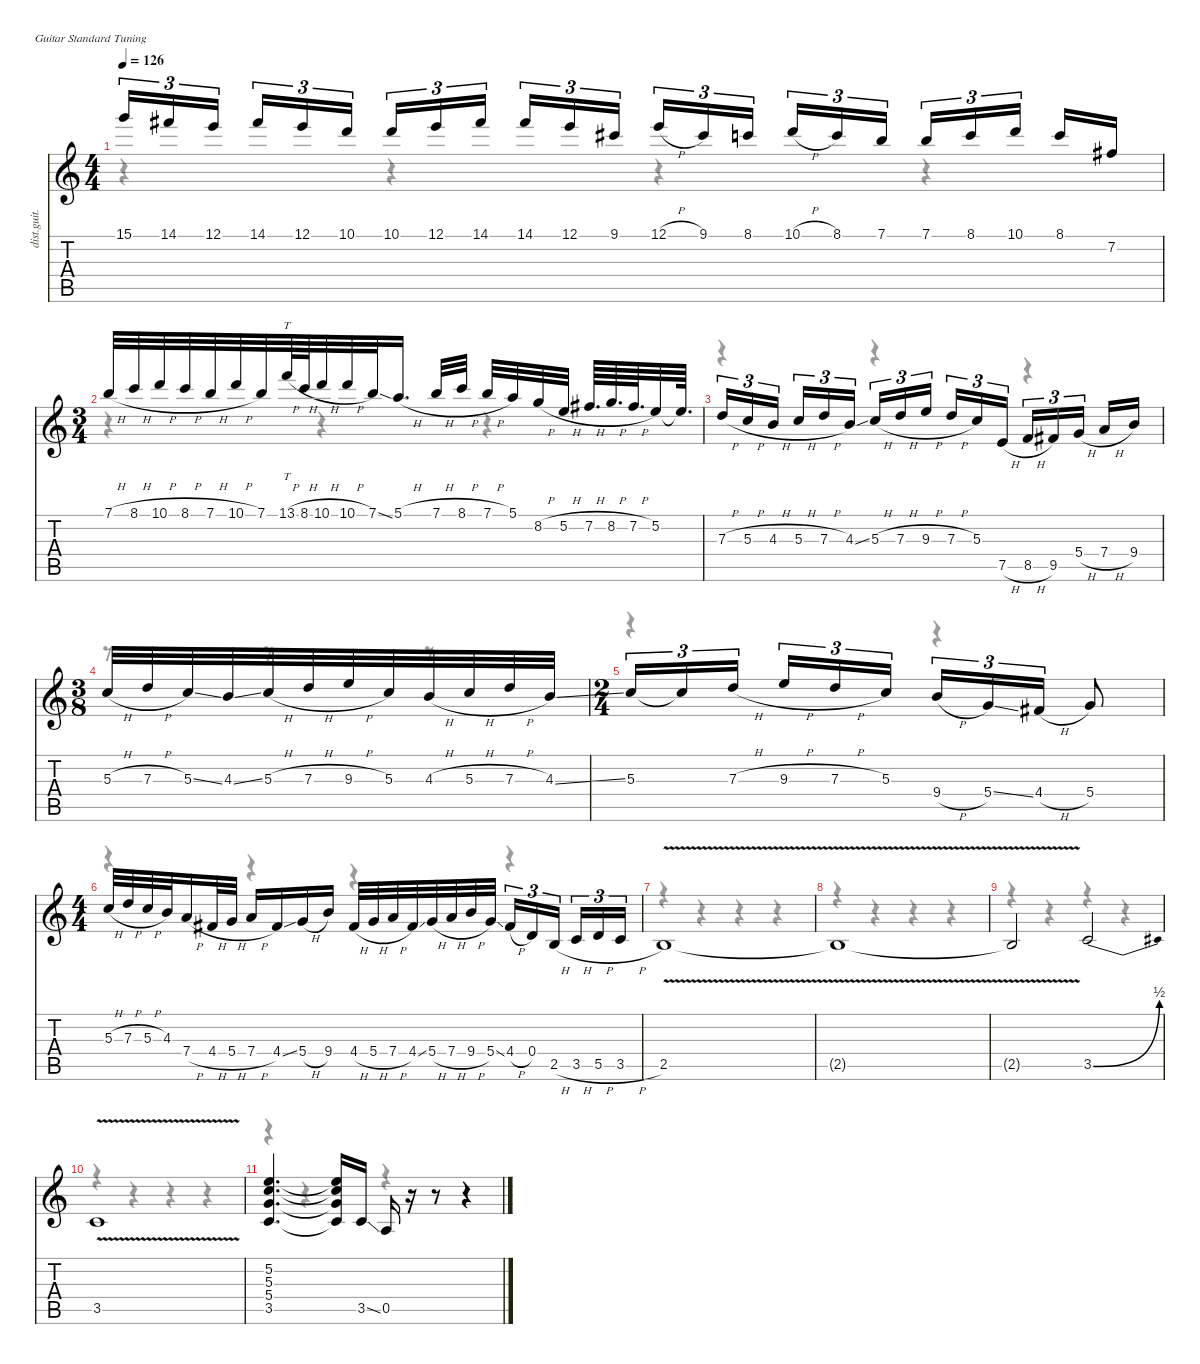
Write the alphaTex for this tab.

\defaultSystemsLayout 4
\hideDynamics
\bracketExtendMode nobrackets
\otherSystemsTrackNameOrientation horizontal
\track ("Joe Satriani" "dist.guit.") {instrument distortionguitar}
\staff {score tabs}
\tuning (E4 B3 G3 D3 A2 E2)
\voice
\ts (4 4)
\tempo 126
\clef g2
\ks c
15.1.16{tu (3 2) dy f beam Up} 14.1{acc #}.16{tu (3 2) beam Up} 12.1.16{tu (3 2) beam Up} 14.1{acc #}.16{tu (3 2) beam Up} 12.1.16{tu (3 2) beam Up} 10.1.16{tu (3 2) beam Up} 10.1.16{tu (3 2) beam Up} 12.1.16{tu (3 2) beam Up} 14.1{acc #}.16{tu (3 2) beam Up} 14.1{acc #}.16{tu (3 2) beam Up} 12.1.16{tu (3 2) beam Up} 9.1{acc #}.16{tu (3 2) beam Up} 12.1{h}.16{tu (3 2) beam Up} 9.1{acc #}.16{tu (3 2) beam Up} 8.1.16{tu (3 2) beam Up} 10.1{h}.16{tu (3 2) beam Up} 8.1.16{tu (3 2) beam Up} 7.1.16{tu (3 2) beam Up} 7.1.16{tu (3 2) beam Up} 8.1.16{tu (3 2) beam Up} 10.1.16{tu (3 2) beam Up} 8.1.16{beam Up} 7.2{acc #}.16{beam Up} |
\ts (3 4)
\beaming (8 3 1 1 1)
7.1{h}.32{beam Up} 8.1{h}.32{beam Up} 10.1{h}.32{beam Up} 8.1{h}.32{beam Up} 7.1{h}.32{beam Up} 10.1{h}.32{beam Up} 7.1.32{beam Up} 13.1{h}.64{tt beam Up} 8.1{h}.64{beam Up} 10.1{h}.32{beam Up} 10.1{h}.32{beam Up} 7.1{ss}.32{beam Up} 5.1{h}.16{d beam Up} 7.1{h}.32{beam Up} 8.1{h}.32{beam Up} 7.1{h}.32{beam Up} 5.1.32{beam Up} 8.2{h}.32{beam Up} 5.2{h}.32{beam Up} 7.2{h acc #}.64{d beam Up} 8.2{h}.64{d beam Up} 7.2{h acc #}.64{d beam Up} 5.2.32{beam Up} 5.2{t}.64{d beam Up} |
7.3{h}.16{tu (3 2) beam Up} 5.3{h}.16{tu (3 2) beam Up} 4.3{h}.16{tu (3 2) beam Up} 5.3{h}.16{tu (3 2) beam Up} 7.3{h}.16{tu (3 2) beam Up} 4.3{ss}.16{tu (3 2) beam Up} 5.3{h}.16{tu (3 2) beam Up} 7.3{h}.16{tu (3 2) beam Up} 9.3{h}.16{tu (3 2) beam Up} 7.3{h}.16{tu (3 2) beam Up} 5.3.16{tu (3 2) beam Up} 7.5{h}.16{tu (3 2) beam Up} 8.5{h}.16{tu (3 2) beam Up} 9.5{acc #}.16{tu (3 2) beam Up} 5.4{h}.16{tu (3 2) beam Up} 7.4{h}.16{beam Up} 9.4.16{beam Up} |
\ts (3 8)
\beaming (8 3)
5.3{h}.32{beam Up} 7.3{h}.32{beam Up} 5.3{ss}.32{beam Up} 4.3{ss}.32{beam Up} 5.3{h}.32{beam Up} 7.3{h}.32{beam Up} 9.3{h}.32{beam Up} 5.3.32{beam Up} 4.3{h}.32{beam Up} 5.3{h}.32{beam Up} 7.3{h}.32{beam Up} 4.3{ss}.32{beam Up} |
\ts (2 4)
\beaming (8 1 1 1 1)
5.3.16{tu (3 2) beam Up} 5.3{t}.16{tu (3 2) beam Up} 7.3{h}.16{tu (3 2) beam Up} 9.3{h}.16{tu (3 2) beam Up} 7.3{h}.16{tu (3 2) beam Up} 5.3.16{tu (3 2) beam Up} 9.4{h}.16{tu (3 2) beam Up} 5.4{ss}.16{tu (3 2) beam Up} 4.4{h acc #}.16{tu (3 2) beam Up} 5.4.8{beam Up} |
\ts (4 4)
\beaming (8 2 2 2 2)
5.3{h}.32{beam Up} 7.3{h}.32{beam Up} 5.3{h}.32{beam Up} 4.3.32{beam Up} 7.4{h}.16{beam Up} 4.4{h acc #}.32{beam Up} 5.4{h}.32{beam Up} 7.4{h}.16{beam Up} 4.4{ss acc #}.16{beam Up} 5.4{h}.16{beam Up} 9.4.16{beam Up} 4.4{h acc #}.32{beam Up} 5.4{h}.32{beam Up} 7.4{h}.32{beam Up} 4.4{ss acc #}.32{beam Up} 5.4{h}.32{beam Up} 7.4{h}.32{beam Up} 9.4{h}.32{beam Up} 5.4{ss}.32{beam Up} 4.4{h acc #}.16{tu (3 2) beam Up} 0.4.16{tu (3 2) beam Up} 2.5{h}.16{tu (3 2) beam Up} 3.5{h}.16{tu (3 2) beam Up} 5.5{h}.16{tu (3 2) beam Up} 3.5{h}.16{tu (3 2) beam Up} |
2.5{v}.1{beam Up} |
2.5{v t}.1{beam Up} |
2.5{v t}.2{beam Up} 3.5{be (bend 0 0 30 2)}.2{beam Up} |
3.5{v}.1{beam Up} |
(5.2 5.3 5.4 3.5).4{d beam Up} (5.2{t} 5.3{t} 5.4{t} 3.5{t}).16{beam Up} 3.5{ss}.16{beam Up} 0.5.16{beam Up} r.16{beam Up} r.8{beam Up} r.4{beam Up}
\voice
\clef g2
\ottava regular
\simile none
\ks c
r.4{dy mf beam Down} r.4{beam Down} r.4{beam Down} r.4{beam Down} |
r.4{beam Down} r.4{beam Down} r.4{beam Down} |
r.4{beam Down} r.4{beam Down} r.4{beam Down} |
r.8{beam Down} r.8{beam Down} r.8{beam Down} |
r.4{beam Down} r.4{beam Down} |
r.4{beam Down} r.4{beam Down} r.4{beam Down} r.4{beam Down} |
r.4{beam Down} r.4{beam Down} r.4{beam Down} r.4{beam Down} |
r.4{beam Down} r.4{beam Down} r.4{beam Down} r.4{beam Down} |
r.4{beam Down} r.4{beam Down} r.4{beam Down} r.4{beam Down} |
r.4{beam Down} r.4{beam Down} r.4{beam Down} r.4{beam Down} |
r.4{beam Down} r.4{beam Down} r.4{beam Down} r.4{beam Down}
